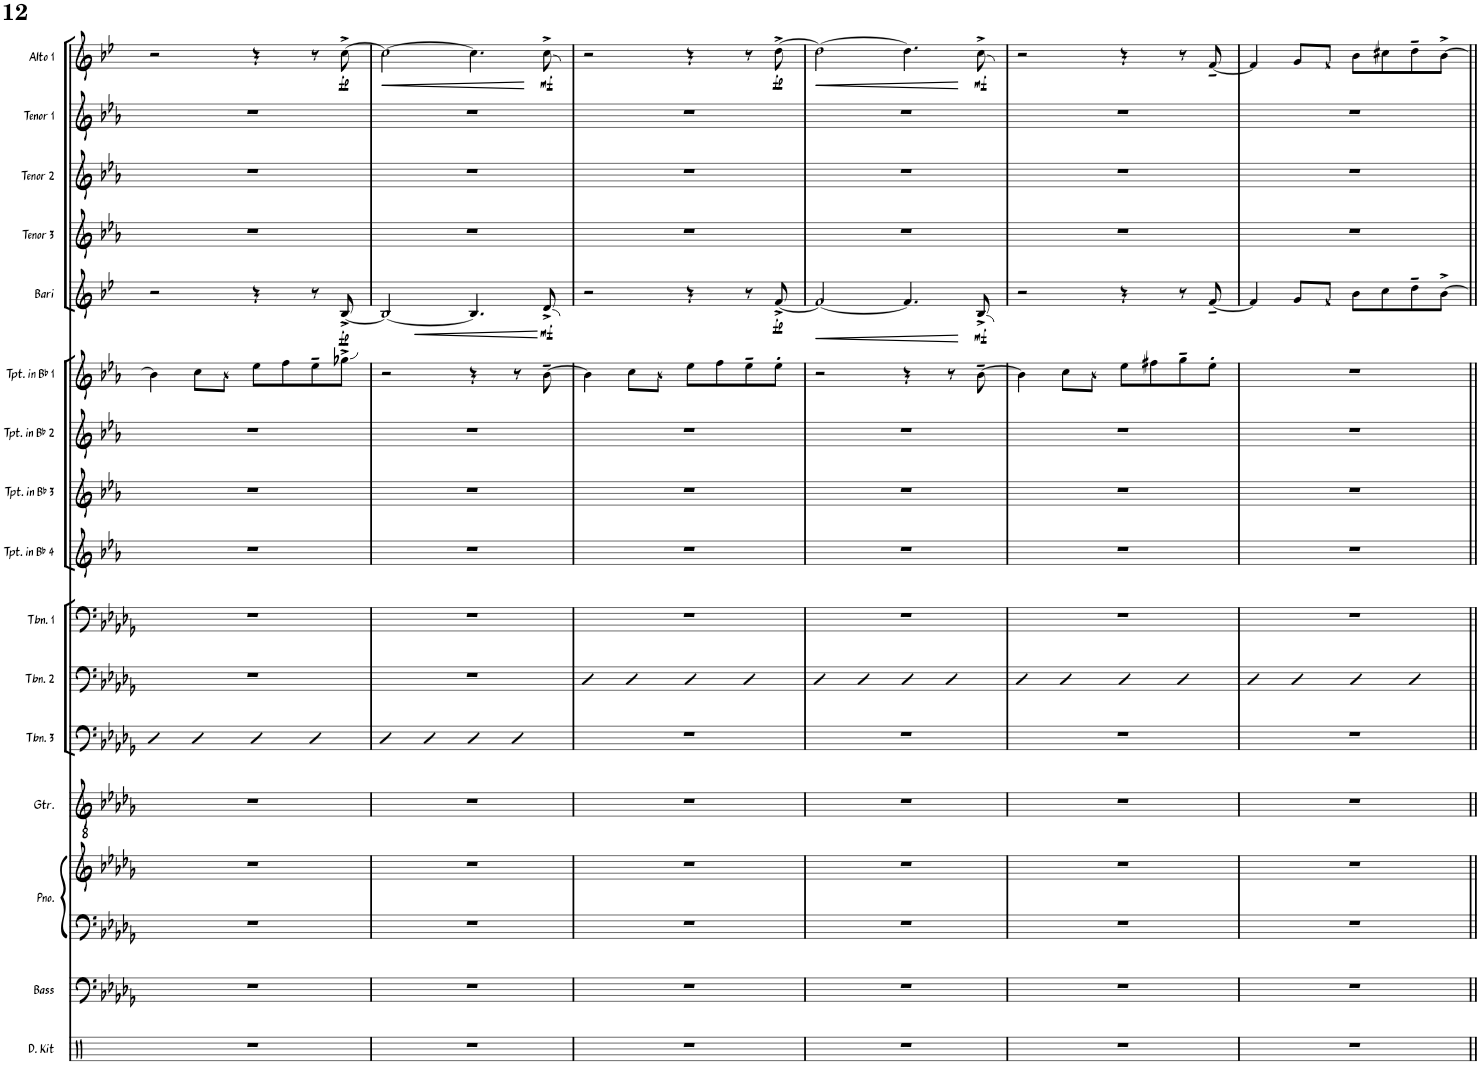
**kern	**kern	**kern	**kern	**kern	**kern	**kern	**kern	**kern	**kern	**kern	**kern	**kern	**dynam	**kern	**kern	**kern	**kern	**dynam
*part16	*part15	*part14	*part14	*part13	*part12	*part11	*part10	*part9	*part8	*part7	*part6	*part5	*part5	*part4	*part3	*part2	*part1	*part1
*staff17	*staff16	*staff15	*staff14	*staff13	*staff12	*staff11	*staff10	*staff9	*staff8	*staff7	*staff6	*staff5	*staff5	*staff4	*staff3	*staff2	*staff1	*staff1
*I"Drum Kit	*I"Acoustic Bass	*I"Piano	*	*I"Guitar	*I"Trombone 3	*I"Trombone 2	*I"Trombone 1	*I"Trumpet in Bb 4	*I"Trumpet in Bb 3	*I"Trumpet in Bb 2	*I"Trumpet in Bb 1	*I"Bari Sax	*	*I"Tenor Sax 3	*I"Tenor Sax 2	*I"Tenor Sax 1	*I"Alto Sax 1	*
*I'D. Kit	*I'Bass	*I'Pno.	*	*I'Gtr.	*I'Tbn. 3	*I'Tbn. 2	*I'Tbn. 1	*I'Tpt. in Bb 4	*I'Tpt. in Bb 3	*I'Tpt. in Bb 2	*I'Tpt. in Bb 1	*I'Bari	*	*I'Tenor 3	*I'Tenor 2	*I'Tenor 1	*I'Alto 1	*
!!LO:PB:g=z
*clefX	*clefF4	*clefF4	*clefG2	*clefGv2	*clefF4	*clefF4	*clefF4	*clefG2	*clefG2	*clefG2	*clefG2	*clefG2	*	*clefG2	*clefG2	*clefG2	*clefG2	*
*	*Trd7c12	*	*	*	*	*	*	*Trd1c2	*Trd1c2	*Trd1c2	*Trd1c2	*Trd12c21	*	*Trd8c14	*Trd8c14	*Trd8c14	*Trd5c9	*
*k[]	*k[b-e-a-d-g-]	*k[b-e-a-d-g-]	*k[b-e-a-d-g-]	*k[b-e-a-d-g-]	*k[b-e-a-d-g-]	*k[b-e-a-d-g-]	*k[b-e-a-d-g-]	*k[b-e-a-]	*k[b-e-a-]	*k[b-e-a-]	*k[b-e-a-]	*k[b-e-]	*	*k[b-e-a-]	*k[b-e-a-]	*k[b-e-a-]	*k[b-e-]	*
*M4/4	*M4/4	*M4/4	*M4/4	*M4/4	*M4/4	*M4/4	*M4/4	*M4/4	*M4/4	*M4/4	*M4/4	*M4/4	*	*M4/4	*M4/4	*M4/4	*M4/4	*
=70	=70	=70	=70	=70	=70	=70	=70	=70	=70	=70	=70	=70	=70	=70	=70	=70	=70	=70
1r	1r	1r	1r	1r	4D-	1r	1r	1r	1r	1r	4b-\]	2r	.	1r	1r	1r	2r	.
.	.	.	.	.	4D-	.	.	.	.	.	8cc\L	.	.	.	.	.	.	.
.	.	.	.	.	.	.	.	.	.	.	8b-\J	.	.	.	.	.	.	.
.	.	.	.	.	4D-	.	.	.	.	.	8ee-\L	4r	.	.	.	.	4r	.
.	.	.	.	.	.	.	.	.	.	.	8ff\	.	.	.	.	.	.	.
.	.	.	.	.	4D-	.	.	.	.	.	8ee-~\	8r	.	.	.	.	8r	.
!	!	!	!	!	!	!	!	!	!	!	!	!	!LO:DY:b	!	!	!	!	!LO:DY:b
.	.	.	.	.	.	.	.	.	.	.	8gg-X^\J	[8B-^/	fp	.	.	.	[8cc^\	fp
=71	=71	=71	=71	=71	=71	=71	=71	=71	=71	=71	=71	=71	=71	=71	=71	=71	=71	=71
!	!	!	!	!	!	!	!	!	!	!	!	!	!LO:HP:b	!	!	!	!	!LO:HP:b
1r	1r	1r	1r	1r	4D-	1r	1r	1r	1r	1r	2r	2B-/_	<	1r	1r	1r	2cc\_	<
.	.	.	.	.	4D-	.	.	.	.	.	.	.	.	.	.	.	.	.
.	.	.	.	.	4D-	.	.	.	.	.	4r	4.B-/]	.	.	.	.	4.cc\]	.
.	.	.	.	.	4D-	.	.	.	.	.	8r	.	.	.	.	.	.	.
!	!	!	!	!	!	!	!	!	!	!	!	!	!LO:DY:n=1:b	!	!	!	!	!LO:DY:n=1:b
.	.	.	.	.	.	.	.	.	.	.	[8b-~\	8d^/	[ mf	.	.	.	8cc^\	[ mf
=72	=72	=72	=72	=72	=72	=72	=72	=72	=72	=72	=72	=72	=72	=72	=72	=72	=72	=72
1r	1r	1r	1r	1r	1r	4D-	1r	1r	1r	1r	4b-\]	2r	.	1r	1r	1r	2r	.
.	.	.	.	.	.	4D-	.	.	.	.	8cc\L	.	.	.	.	.	.	.
.	.	.	.	.	.	.	.	.	.	.	8b-\J	.	.	.	.	.	.	.
.	.	.	.	.	.	4D-	.	.	.	.	8ee-\L	4r	.	.	.	.	4r	.
.	.	.	.	.	.	.	.	.	.	.	8ff\	.	.	.	.	.	.	.
.	.	.	.	.	.	4D-	.	.	.	.	8ee-~\	8r	.	.	.	.	8r	.
!	!	!	!	!	!	!	!	!	!	!	!	!	!LO:DY:b	!	!	!	!	!LO:DY:b
.	.	.	.	.	.	.	.	.	.	.	8ee-'\J	[8f^/	fp	.	.	.	[8dd^\	fp
=73	=73	=73	=73	=73	=73	=73	=73	=73	=73	=73	=73	=73	=73	=73	=73	=73	=73	=73
!	!	!	!	!	!	!	!	!	!	!	!	!	!LO:HP:b	!	!	!	!	!LO:HP:b
1r	1r	1r	1r	1r	1r	4D-	1r	1r	1r	1r	2r	2f/_	<	1r	1r	1r	2dd\_	<
.	.	.	.	.	.	4D-	.	.	.	.	.	.	.	.	.	.	.	.
.	.	.	.	.	.	4D-	.	.	.	.	4r	4.f/]	.	.	.	.	4.dd\]	.
.	.	.	.	.	.	4D-	.	.	.	.	8r	.	.	.	.	.	.	.
!	!	!	!	!	!	!	!	!	!	!	!	!	!LO:DY:n=1:b	!	!	!	!	!LO:DY:n=1:b
.	.	.	.	.	.	.	.	.	.	.	[8b-~\	8B-^/	[ mf	.	.	.	8cc^\	[ mf
=74	=74	=74	=74	=74	=74	=74	=74	=74	=74	=74	=74	=74	=74	=74	=74	=74	=74	=74
1r	1r	1r	1r	1r	1r	4D-	1r	1r	1r	1r	4b-\]	2r	.	1r	1r	1r	2r	.
.	.	.	.	.	.	4D-	.	.	.	.	8cc\L	.	.	.	.	.	.	.
.	.	.	.	.	.	.	.	.	.	.	8b-\J	.	.	.	.	.	.	.
.	.	.	.	.	.	4D-	.	.	.	.	8ee-\L	4r	.	.	.	.	4r	.
.	.	.	.	.	.	.	.	.	.	.	8ff#X\	.	.	.	.	.	.	.
.	.	.	.	.	.	4D-	.	.	.	.	8gg~\	8r	.	.	.	.	8r	.
.	.	.	.	.	.	.	.	.	.	.	8ee-'\J	[8f~/	.	.	.	.	[8f~/	.
=75	=75	=75	=75	=75	=75	=75	=75	=75	=75	=75	=75	=75	=75	=75	=75	=75	=75	=75
1r	1r	1r	1r	1r	1r	4D-	1r	1r	1r	1r	1r	4f/]	.	1r	1r	1r	4f/]	.
.	.	.	.	.	.	4D-	.	.	.	.	.	8g/L	.	.	.	.	8g/L	.
.	.	.	.	.	.	.	.	.	.	.	.	8f/J	.	.	.	.	8f/J	.
.	.	.	.	.	.	4D-	.	.	.	.	.	8b-\L	.	.	.	.	8b-\L	.
.	.	.	.	.	.	.	.	.	.	.	.	8cc\	.	.	.	.	8cc#X\	.
.	.	.	.	.	.	4D-	.	.	.	.	.	8dd~\	.	.	.	.	8dd~\	.
.	.	.	.	.	.	.	.	.	.	.	.	[8b-^\J	.	.	.	.	[8b-^\J	.
=||	=||	=||	=||	=||	=||	=||	=||	=||	=||	=||	=||	=||	=||	=||	=||	=||	=||	=||
*-	*-	*-	*-	*-	*-	*-	*-	*-	*-	*-	*-	*-	*-	*-	*-	*-	*-	*-
